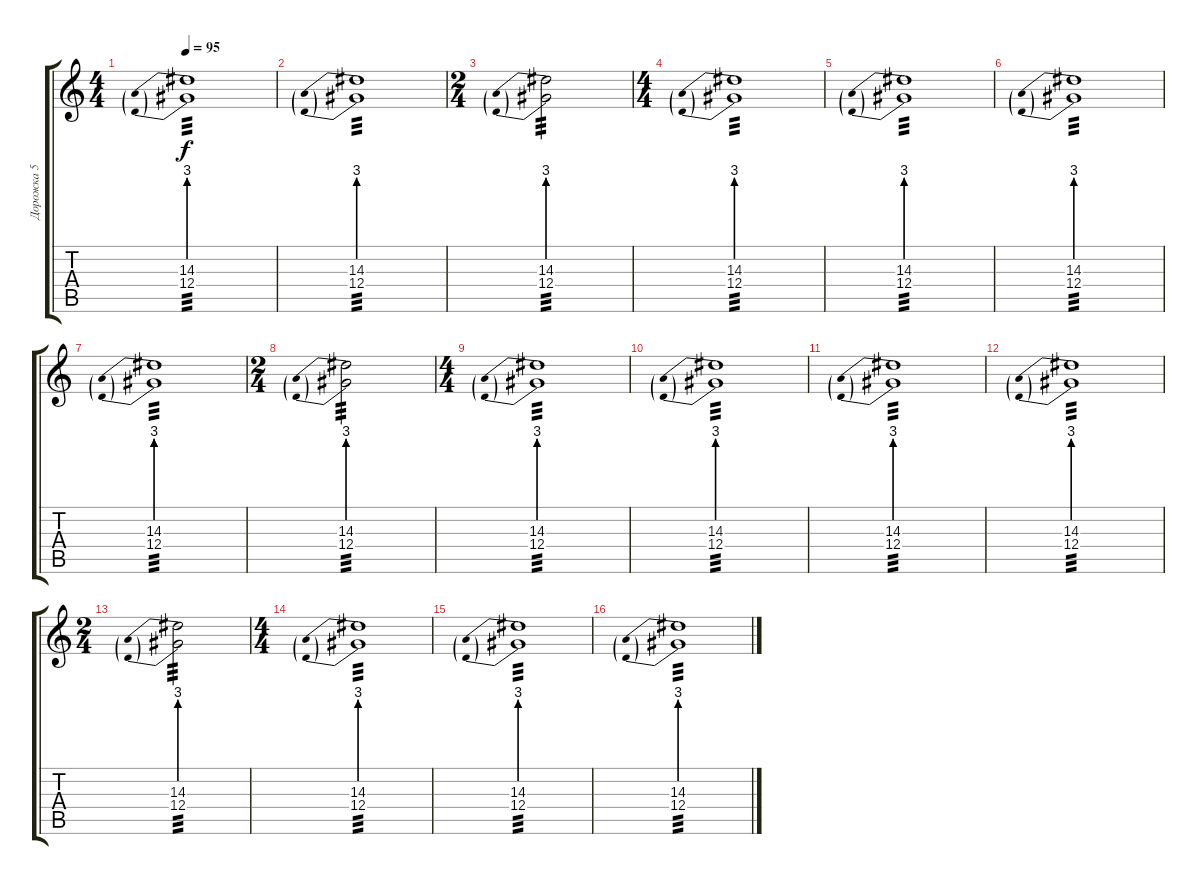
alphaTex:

\track ("Дорожка 5" "Дорожка 5") {instrument stringensemble1}
\staff {score tabs}
\tuning (E4 B3 G3 D3 A2 E2) {hide}
\ts (4 4)
\tempo 95
\clef g2
\ks c
(14.3{be (prebend 0 12 60 12)} 12.4{be (prebend 0 12 60 12)}).1{tp 3 dy f} |
(14.3{be (prebend 0 12 60 12)} 12.4{be (prebend 0 12 60 12)}).1{tp 3} |
\ts (2 4)
(14.3{be (prebend 0 12 60 12)} 12.4{be (prebend 0 12 60 12)}).2{tp 3} |
\ts (4 4)
(14.3{be (prebend 0 12 60 12)} 12.4{be (prebend 0 12 60 12)}).1{tp 3 volume 6} |
(14.3{be (prebend 0 12 60 12)} 12.4{be (prebend 0 12 60 12)}).1{tp 3} |
(14.3{be (prebend 0 12 60 12)} 12.4{be (prebend 0 12 60 12)}).1{tp 3} |
(14.3{be (prebend 0 12 60 12)} 12.4{be (prebend 0 12 60 12)}).1{tp 3} |
\ts (2 4)
(14.3{be (prebend 0 12 60 12)} 12.4{be (prebend 0 12 60 12)}).2{tp 3} |
\ts (4 4)
(14.3{be (prebend 0 12 60 12)} 12.4{be (prebend 0 12 60 12)}).1{tp 3 volume 10} |
(14.3{be (prebend 0 12 60 12)} 12.4{be (prebend 0 12 60 12)}).1{tp 3} |
(14.3{be (prebend 0 12 60 12)} 12.4{be (prebend 0 12 60 12)}).1{tp 3} |
(14.3{be (prebend 0 12 60 12)} 12.4{be (prebend 0 12 60 12)}).1{tp 3} |
\ts (2 4)
(14.3{be (prebend 0 12 60 12)} 12.4{be (prebend 0 12 60 12)}).2{tp 3} |
\ts (4 4)
(14.3{be (prebend 0 12 60 12)} 12.4{be (prebend 0 12 60 12)}).1{tp 3 volume 16} |
(14.3{be (prebend 0 12 60 12)} 12.4{be (prebend 0 12 60 12)}).1{tp 3} |
(14.3{be (prebend 0 12 60 12)} 12.4{be (prebend 0 12 60 12)}).1{tp 3}
